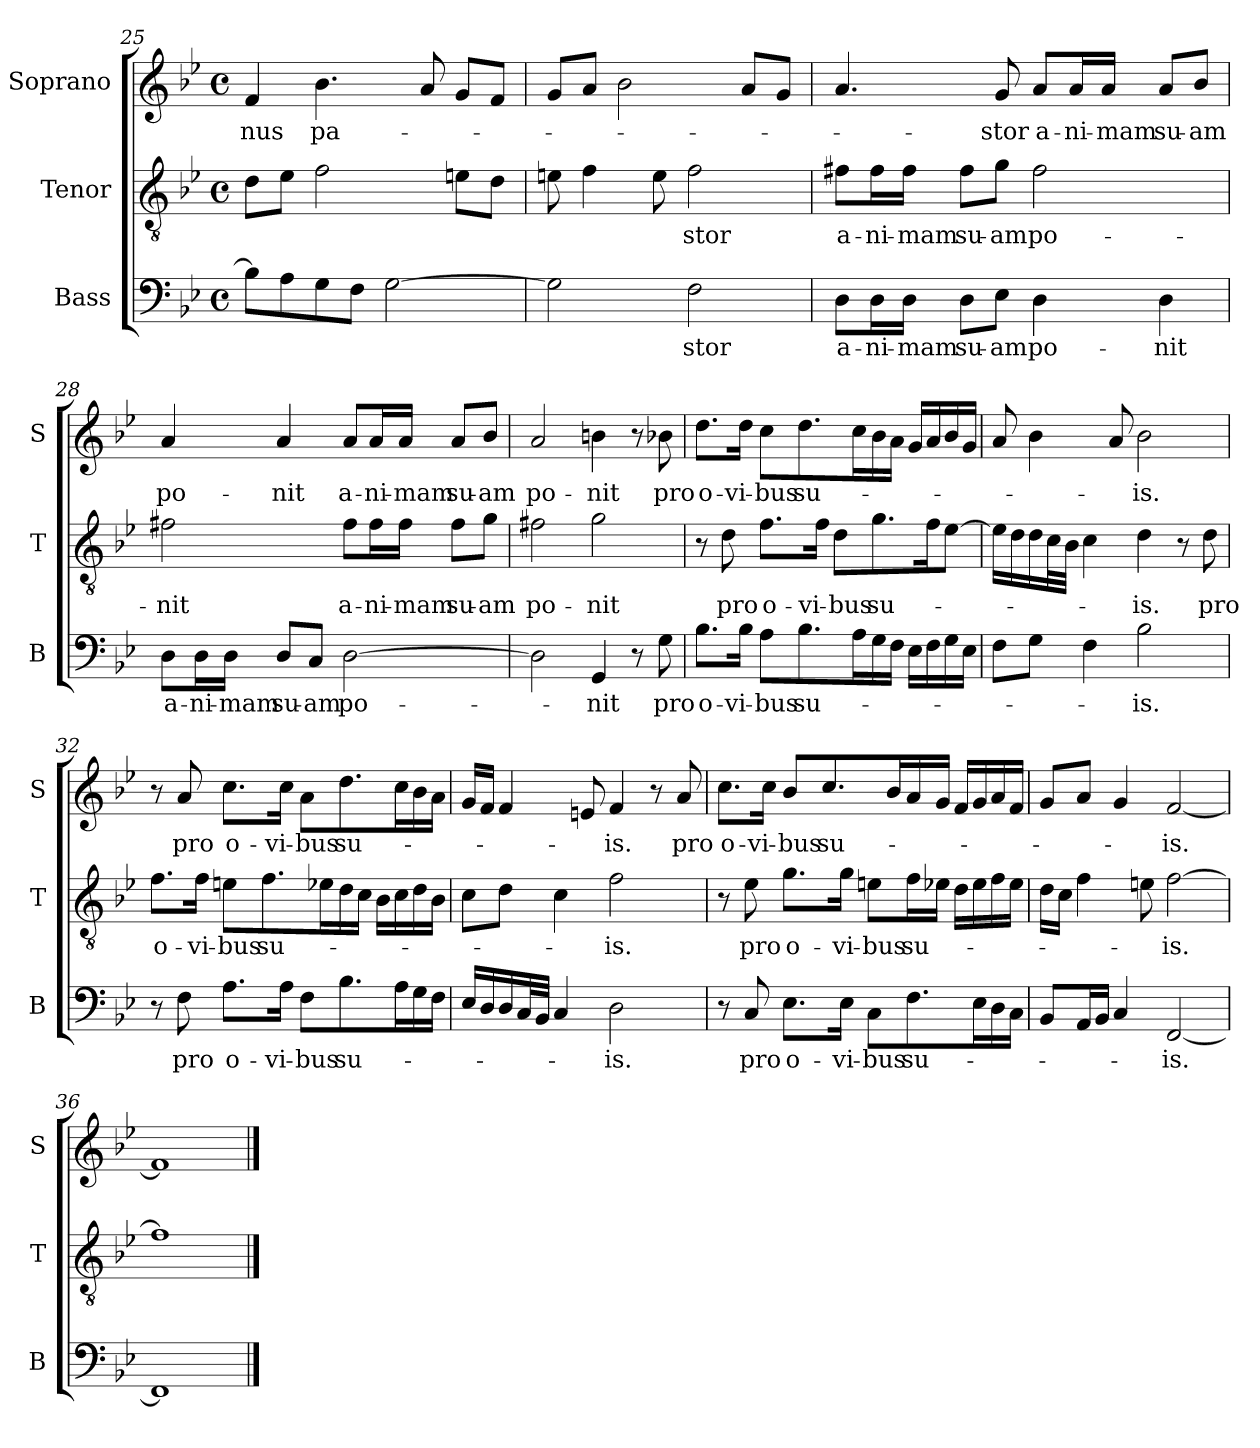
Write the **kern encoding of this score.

**kern	**text	**kern	**text	**kern	**text
*part3	*part3	*part2	*part2	*part1	*part1
*staff3	*staff3	*staff2	*staff2	*staff1	*staff1
*I"Bass	*	*I"Tenor	*	*I"Soprano	*
*I'B	*	*I'T	*	*I'S	*
*clefF4	*	*clefGv2	*	*clefG2	*
*k[b-e-]	*	*k[b-e-]	*	*k[b-e-]	*
*B-:	*	*B-:	*	*B-:	*
*M4/4	*	*M4/4	*	*M4/4	*
*met(c)	*	*met(c)	*	*met(c)	*
=25	=25	=25	=25	=25	=25
!	!	!	!	!	!LO:LY:b
8B-\L]	.	8d\L	.	4f/	-nus
8A\	.	8e-\J	.	.	.
!	!	!	!	!	!LO:LY:b
8G\	.	2f\	.	4.b-\	pa-
8F\J	.	.	.	.	.
[2G\	.	.	.	.	.
.	.	.	.	8a/	.
.	.	8en\L	.	8g/L	.
.	.	8d\J	.	8f/J	.
=26	=26	=26	=26	=26	=26
2G\]	.	8en\	.	8g/L	.
.	.	4f\	.	8a/J	.
.	.	.	.	2b-\	.
.	.	8e\	.	.	.
!	!LO:LY:b	!	!LO:LY:b	!	!
2F\	-stor	2f\	-stor	.	.
.	.	.	.	8a/L	.
.	.	.	.	8g/J	.
=27	=27	=27	=27	=27	=27
!	!LO:LY:b	!	!LO:LY:b	!	!
8D\L	a-	8f#X\L	a-	4.a/	.
!	!LO:LY:b	!	!LO:LY:b	!	!
16D\L	-ni-	16f#\L	-ni-	.	.
!	!LO:LY:b	!	!LO:LY:b	!	!
16D\JJ	-mam	16f#\JJ	-mam	.	.
!	!LO:LY:b	!	!LO:LY:b	!	!
8D\L	su-	8f#\L	su-	.	.
!	!LO:LY:b	!	!LO:LY:b	!	!LO:LY:b
8E-\J	-am	8g\J	-am	8g/	-stor
!	!LO:LY:b	!	!LO:LY:b	!	!LO:LY:b
4D\	po-	2f#\	po-	8a/L	a-
!	!	!	!	!	!LO:LY:b
.	.	.	.	16a/L	-ni-
!	!	!	!	!	!LO:LY:b
.	.	.	.	16a/JJ	-mam
!	!LO:LY:b	!	!	!	!LO:LY:b
4D\	-nit	.	.	8a/L	su-
!	!	!	!	!	!LO:LY:b
.	.	.	.	8b-/J	-am
!!LO:PB:g=z
=28	=28	=28	=28	=28	=28
!	!LO:LY:b	!	!LO:LY:b	!	!LO:LY:b
8D\L	a-	2f#X\	-nit	4a/	po-
!	!LO:LY:b	!	!	!	!
16D\L	-ni-	.	.	.	.
!	!LO:LY:b	!	!	!	!
16D\JJ	-mam	.	.	.	.
!	!LO:LY:b	!	!	!	!LO:LY:b
8D/L	su-	.	.	4a/	-nit
!	!LO:LY:b	!	!	!	!
8C/J	-am	.	.	.	.
!	!LO:LY:b	!	!LO:LY:b	!	!LO:LY:b
[2D\	po-	8f#\L	a-	8a/L	a-
!	!	!	!LO:LY:b	!	!LO:LY:b
.	.	16f#\L	-ni-	16a/L	-ni-
!	!	!	!LO:LY:b	!	!LO:LY:b
.	.	16f#\JJ	-mam	16a/JJ	-mam
!	!	!	!LO:LY:b	!	!LO:LY:b
.	.	8f#\L	su-	8a/L	su-
!	!	!	!LO:LY:b	!	!LO:LY:b
.	.	8g\J	-am	8b-/J	-am
=29	=29	=29	=29	=29	=29
!	!	!	!LO:LY:b	!	!LO:LY:b
2D\]	.	2f#X\	po-	2a/	po-
!	!LO:LY:b	!	!LO:LY:b	!	!LO:LY:b
4GG/	-nit	2g\	-nit	4bn\	-nit
8r	.	.	.	8r	.
!	!LO:LY:b	!	!	!	!LO:LY:b
8G\	pro	.	.	8b-X\	pro
=30	=30	=30	=30	=30	=30
!	!LO:LY:b	!	!	!	!LO:LY:b
8.B-\L	o-	8r	.	8.dd\L	o-
!	!	!	!LO:LY:b	!	!
.	.	8d\	pro	.	.
!	!LO:LY:b	!	!	!	!LO:LY:b
16B-\Jk	-vi-	.	.	16dd\Jk	-vi-
!	!LO:LY:b	!	!LO:LY:b	!	!LO:LY:b
8A\L	-bus	8.f\L	o-	8cc\L	-bus
!	!LO:LY:b	!	!	!	!LO:LY:b
8.B-\	su-	.	.	8.dd\	su-
!	!	!	!LO:LY:b	!	!
.	.	16f\Jk	-vi-	.	.
!	!	!	!LO:LY:b	!	!
.	.	8d\L	-bus	.	.
16A\L	.	.	.	16cc\L	.
!	!	!	!LO:LY:b	!	!
16G\	.	8.g\	su-	16b-\	.
16F\JJ	.	.	.	16a\JJ	.
16E-\LL	.	.	.	16g/LL	.
16F\	.	16f\k	.	16a/	.
16G\	.	[8e-\J	.	16b-/	.
16E-\JJ	.	.	.	16g/JJ	.
!!LO:LB:g=z
=31	=31	=31	=31	=31	=31
8F\L	.	16e-\LL]	.	8a/	.
.	.	16d\	.	.	.
8G\J	.	16d\	.	4b-\	.
.	.	32c\L	.	.	.
.	.	32B-\JJJ	.	.	.
4F\	.	4c\	.	.	.
.	.	.	.	8a/	.
!	!LO:LY:b	!	!LO:LY:b	!	!LO:LY:b
2B-\	-is.	4d\	-is.	2b-\	-is.
.	.	8r	.	.	.
!	!	!	!LO:LY:b	!	!
.	.	8d\	pro	.	.
=32	=32	=32	=32	=32	=32
!	!	!	!LO:LY:b	!	!
8r	.	8.f\L	o-	8r	.
!	!LO:LY:b	!	!	!	!LO:LY:b
8F\	pro	.	.	8a/	pro
!	!	!	!LO:LY:b	!	!
.	.	16f\Jk	-vi-	.	.
!	!LO:LY:b	!	!LO:LY:b	!	!LO:LY:b
8.A\L	o-	8en\L	-bus	8.cc\L	o-
!	!	!	!LO:LY:b	!	!
.	.	8.f\	su-	.	.
!	!LO:LY:b	!	!	!	!LO:LY:b
16A\Jk	-vi-	.	.	16cc\Jk	-vi-
!	!LO:LY:b	!	!	!	!LO:LY:b
8F\L	-bus	.	.	8a\L	-bus
.	.	16e-X\L	.	.	.
!	!LO:LY:b	!	!	!	!LO:LY:b
8.B-\	su-	16d\	.	8.dd\	su-
.	.	16c\JJ	.	.	.
.	.	16B-\LL	.	.	.
16A\L	.	16c\	.	16cc\L	.
16G\	.	16d\	.	16b-\	.
16F\JJ	.	16B-\JJ	.	16a\JJ	.
=33	=33	=33	=33	=33	=33
16E-/LL	.	8c\L	.	16g/LL	.
16D/	.	.	.	16f/JJ	.
16D/	.	8d\J	.	4f/	.
32C/L	.	.	.	.	.
32BB-/JJJ	.	.	.	.	.
4C/	.	4c\	.	.	.
.	.	.	.	8en/	.
!	!LO:LY:b	!	!LO:LY:b	!	!LO:LY:b
2D\	-is.	2f\	-is.	4f/	-is.
.	.	.	.	8r	.
!	!	!	!	!	!LO:LY:b
.	.	.	.	8a/	pro
!!LO:LB:g=z
=34	=34	=34	=34	=34	=34
!	!	!	!	!	!LO:LY:b
8r	.	8r	.	8.cc\L	o-
!	!LO:LY:b	!	!LO:LY:b	!	!
8C/	pro	8e-\	pro	.	.
!	!	!	!	!	!LO:LY:b
.	.	.	.	16cc\Jk	-vi-
!	!LO:LY:b	!	!LO:LY:b	!	!LO:LY:b
8.E-\L	o-	8.g\L	o-	8b-/L	-bus
!	!	!	!	!	!LO:LY:b
.	.	.	.	8.cc/	su-
!	!LO:LY:b	!	!LO:LY:b	!	!
16E-\Jk	-vi-	16g\Jk	-vi-	.	.
!	!LO:LY:b	!	!LO:LY:b	!	!
8C\L	-bus	8en\L	-bus	.	.
.	.	.	.	16b-/L	.
!	!LO:LY:b	!	!LO:LY:b	!	!
8.F\	su-	16f\L	su-	16a/	.
.	.	16e-X\JJ	.	16g/JJ	.
.	.	16d\LL	.	16f/LL	.
16E-\L	.	16e-\	.	16g/	.
16D\	.	16f\	.	16a/	.
16C\JJ	.	16e-\JJ	.	16f/JJ	.
=35	=35	=35	=35	=35	=35
8BB-/L	.	16d\LL	.	8g/L	.
.	.	16c\JJ	.	.	.
16AA/L	.	4f\	.	8a/J	.
16BB-/JJ	.	.	.	.	.
4C/	.	.	.	4g/	.
.	.	8en\	.	.	.
!	!LO:LY:b	!	!LO:LY:b	!	!LO:LY:b
[2FF/	-is.	[2f\	-is.	[2f/	-is.
=36	=36	=36	=36	=36	=36
1FF]	.	1f]	.	1f]	.
==	==	==	==	==	==
*-	*-	*-	*-	*-	*-
